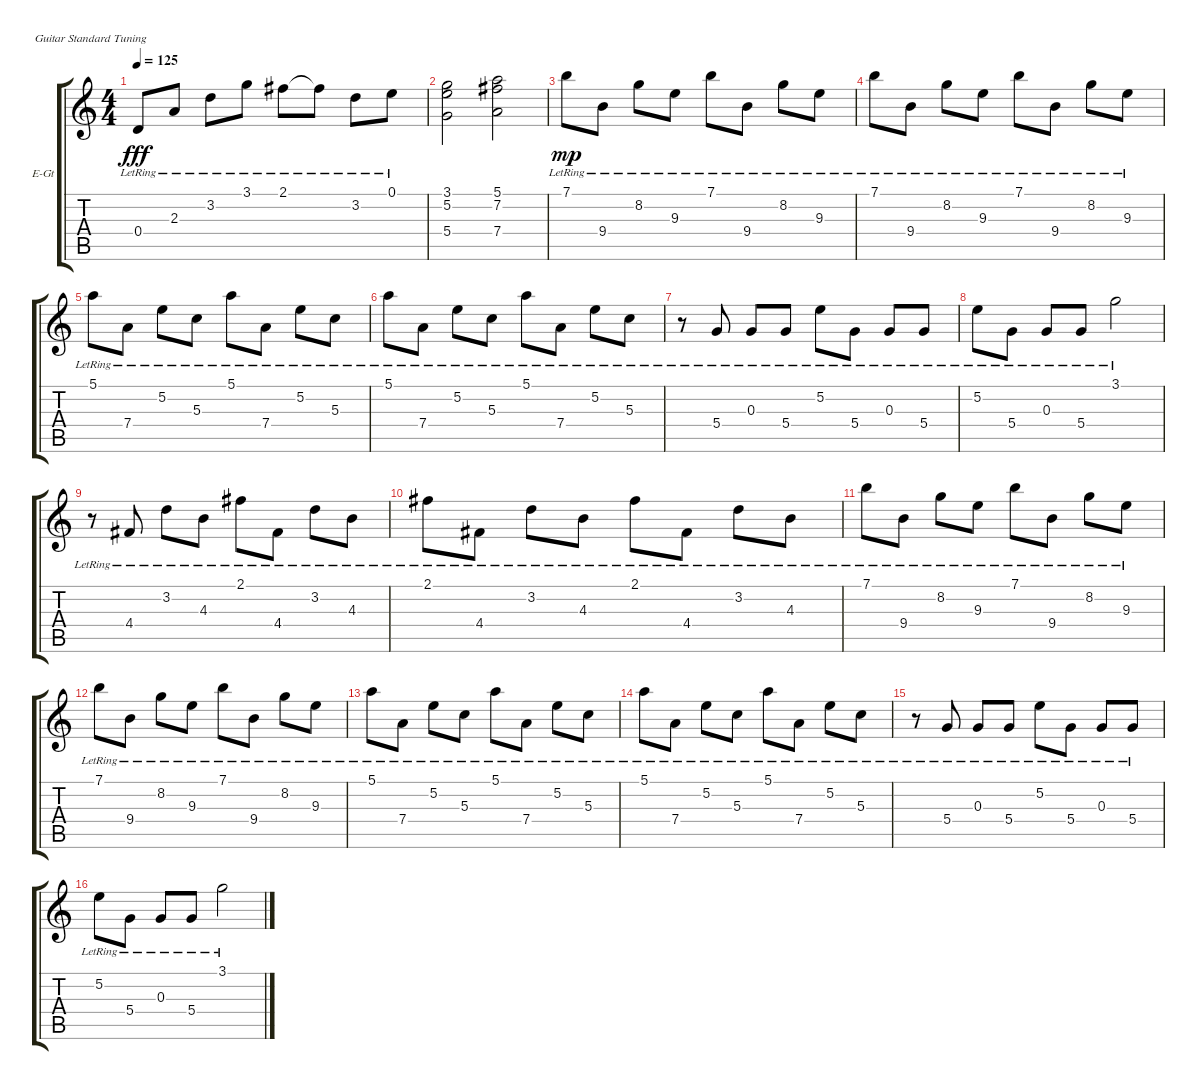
\defaultSystemsLayout 4
\bracketExtendMode groupsimilarinstruments
\firstSystemTrackNameOrientation horizontal
\otherSystemsTrackNameOrientation horizontal
\track ("Rhythm Clean" "E-Gt") {instrument electricguitarclean}
\staff {score tabs}
\tuning (E4 B3 G3 D3 A2 E2)
\ts (4 4)
\tempo 125
\clef g2
\ks c
0.4{lr}.8{dy fff} 2.3{lr}.8 3.2{lr}.8 3.1{lr}.8 2.1{lr}.8 2.1{lr t}.8 3.2{lr}.8 0.1{lr}.8 |
(3.1 5.2 5.4).2 (5.1 7.2 7.4).2 |
7.1{lr}.8{dy mp} 9.4{lr}.8 8.2{lr}.8 9.3{lr}.8 7.1{lr}.8 9.4{lr}.8 8.2{lr}.8 9.3{lr}.8 |
7.1{lr}.8 9.4{lr}.8 8.2{lr}.8 9.3{lr}.8 7.1{lr}.8 9.4{lr}.8 8.2{lr}.8 9.3{lr}.8 |
5.1{lr}.8 7.4{lr}.8 5.2{lr}.8 5.3{lr}.8 5.1{lr}.8 7.4{lr}.8 5.2{lr}.8 5.3{lr}.8 |
5.1{lr}.8 7.4{lr}.8 5.2{lr}.8 5.3{lr}.8 5.1{lr}.8 7.4{lr}.8 5.2{lr}.8 5.3{lr}.8 |
r.8 5.4{lr}.8 0.3{lr}.8 5.4{lr}.8 5.2{lr}.8 5.4{lr}.8 0.3{lr}.8 5.4{lr}.8 |
5.2{lr}.8 5.4{lr}.8 0.3{lr}.8 5.4{lr}.8 3.1{lr}.2 |
r.8 4.4{lr}.8 3.2{lr}.8 4.3{lr}.8 2.1{lr}.8 4.4{lr}.8 3.2{lr}.8 4.3{lr}.8 |
2.1{lr}.8 4.4{lr}.8 3.2{lr}.8 4.3{lr}.8 2.1{lr}.8 4.4{lr}.8 3.2{lr}.8 4.3{lr}.8 |
7.1{lr}.8 9.4{lr}.8 8.2{lr}.8 9.3{lr}.8 7.1{lr}.8 9.4{lr}.8 8.2{lr}.8 9.3{lr}.8 |
7.1{lr}.8 9.4{lr}.8 8.2{lr}.8 9.3{lr}.8 7.1{lr}.8 9.4{lr}.8 8.2{lr}.8 9.3{lr}.8 |
5.1{lr}.8 7.4{lr}.8 5.2{lr}.8 5.3{lr}.8 5.1{lr}.8 7.4{lr}.8 5.2{lr}.8 5.3{lr}.8 |
5.1{lr}.8 7.4{lr}.8 5.2{lr}.8 5.3{lr}.8 5.1{lr}.8 7.4{lr}.8 5.2{lr}.8 5.3{lr}.8 |
r.8 5.4{lr}.8 0.3{lr}.8 5.4{lr}.8 5.2{lr}.8 5.4{lr}.8 0.3{lr}.8 5.4{lr}.8 |
5.2{lr}.8 5.4{lr}.8 0.3{lr}.8 5.4{lr}.8 3.1{lr}.2
